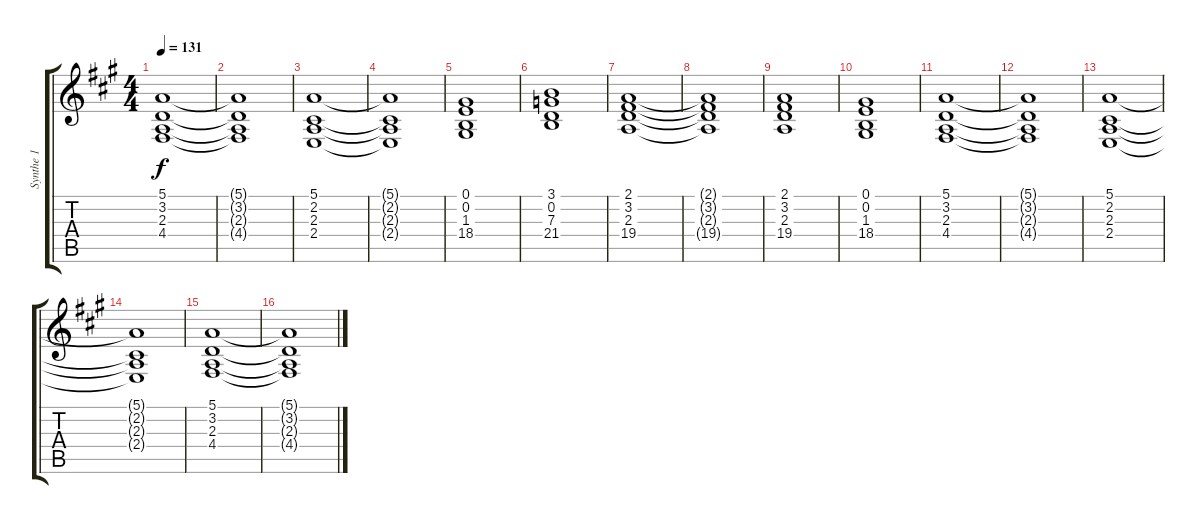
\track ("Synthe 1" "Synthe 1") {instrument synthstrings1}
\staff {score tabs}
\tuning (E4 B3 G3 D3 A2 E2) {hide}
\ts (4 4)
\tempo 131
\clef g2
\ks a
(5.1 3.2 2.3 4.4).1{dy f} |
(5.1{t} 3.2{t} 2.3{t} 4.4{t}).1 |
(5.1 2.2 2.3 2.4).1 |
(5.1{t} 2.2{t} 2.3{t} 2.4{t}).1 |
(0.1 0.2 1.3 18.4).1 |
(3.1 0.2 7.3 21.4).1 |
(2.1 3.2 2.3 19.4).1 |
(2.1{t} 3.2{t} 2.3{t} 19.4{t}).1 |
(2.1 3.2 2.3 19.4).1 |
(0.1 0.2 1.3 18.4).1 |
(5.1 3.2 2.3 4.4).1 |
(5.1{t} 3.2{t} 2.3{t} 4.4{t}).1 |
(5.1 2.2 2.3 2.4).1 |
(5.1{t} 2.2{t} 2.3{t} 2.4{t}).1 |
(5.1 3.2 2.3 4.4).1 |
(5.1{t} 3.2{t} 2.3{t} 4.4{t}).1
